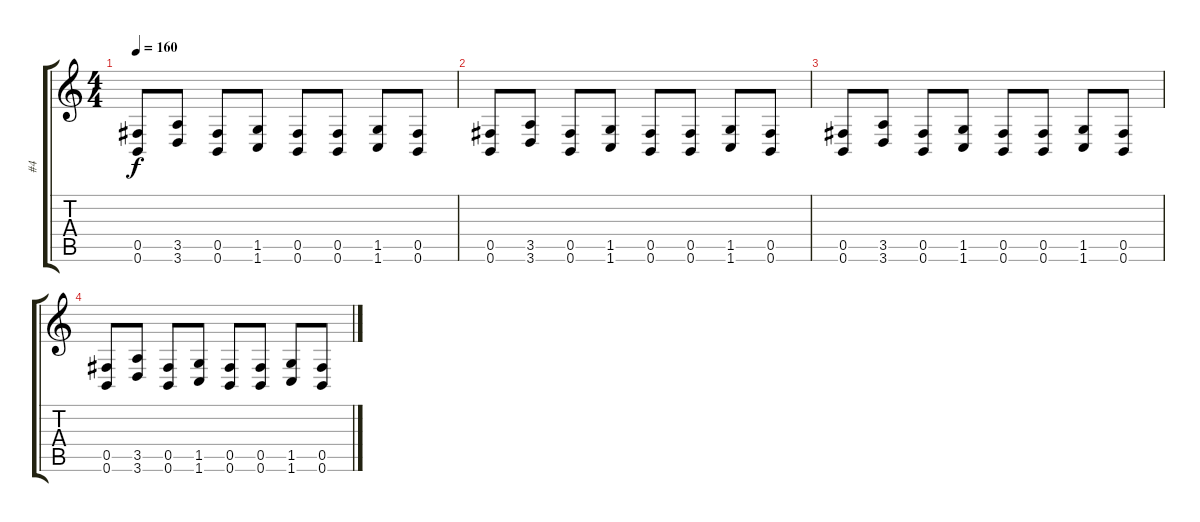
\track ("#4" "#4") {instrument distortionguitar}
\staff {score tabs}
\tuning (Db4 Ab3 E3 B2 Gb2 B1) {hide}
\ts (4 4)
\tempo 160
\clef g2
\ks c
(0.5 0.6).8{dy f} (3.5 3.6).8 (0.5 0.6).8 (1.5 1.6).8 (0.5 0.6).8 (0.5 0.6).8 (1.5 1.6).8 (0.5 0.6).8 |
(0.5 0.6).8 (3.5 3.6).8 (0.5 0.6).8 (1.5 1.6).8 (0.5 0.6).8 (0.5 0.6).8 (1.5 1.6).8 (0.5 0.6).8 |
(0.5 0.6).8 (3.5 3.6).8 (0.5 0.6).8 (1.5 1.6).8 (0.5 0.6).8 (0.5 0.6).8 (1.5 1.6).8 (0.5 0.6).8 |
(0.5 0.6).8 (3.5 3.6).8 (0.5 0.6).8 (1.5 1.6).8 (0.5 0.6).8 (0.5 0.6).8 (1.5 1.6).8 (0.5 0.6).8
